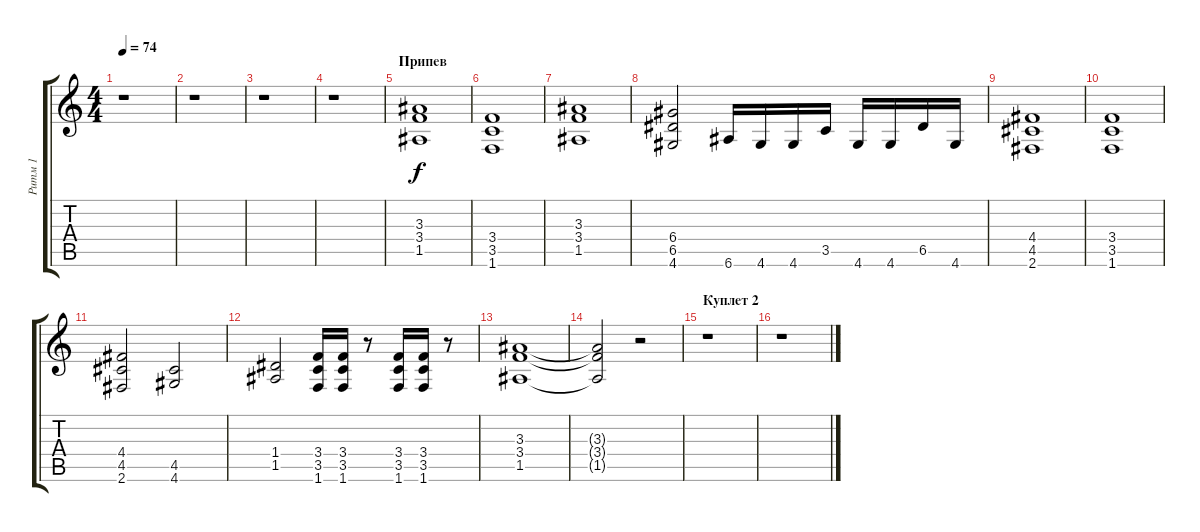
\track ("Ритм 1" "Ритм 1") {instrument distortionguitar}
\staff {score tabs}
\tuning (E4 B3 G3 D3 A2 E2) {hide}
\ts (4 4)
\tempo 74
\clef g2
\ks c
r.1{dy f} |
r.1 |
r.1 |
r.1 |
\section ("" "Припев")
(3.3 3.4 1.5).1 |
(3.4 3.5 1.6).1 |
(3.3 3.4 1.5).1 |
(6.4 6.5 4.6).2 6.6.16 4.6.16 4.6.16 3.5.16 4.6.16 4.6.16 6.5.16 4.6.16 |
(4.4 4.5 2.6).1 |
(3.4 3.5 1.6).1 |
(4.4 4.5 2.6).2 (4.5 4.6).2 |
(1.4 1.5).2 (3.4 3.5 1.6).16 (3.4 3.5 1.6).16 r.8 (3.4 3.5 1.6).16 (3.4 3.5 1.6).16 r.8 |
(3.3 3.4 1.5).1 |
(3.3{t} 3.4{t} 1.5{t}).2 r.2 |
\section ("" "Куплет 2")
r.1 |
r.1
